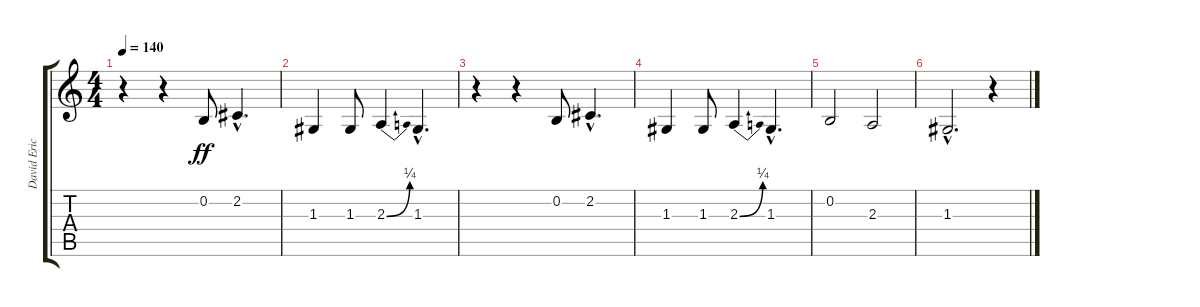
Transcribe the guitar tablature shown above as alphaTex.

\track ("David Eric Grohl (Voix de fond)" "David Eric") {instrument ocarina}
\staff {score tabs}
\tuning (E4 B3 G3 D3 A2 E2) {hide}
\ts (4 4)
\tempo 140
\clef g2
\ks c
r.4{dy ff} r.4 0.2.8 2.2{hac}.4{d} |
1.3.4 1.3.8 2.3{be (bend 0 0 60 1)}.4 1.3{hac}.4{d} |
r.4 r.4 0.2.8 2.2{hac}.4{d} |
1.3.4 1.3.8 2.3{be (bend 0 0 60 1)}.4 1.3{hac}.4{d} |
0.2.2 2.3.2 |
1.3{hac}.2{d} r.4
